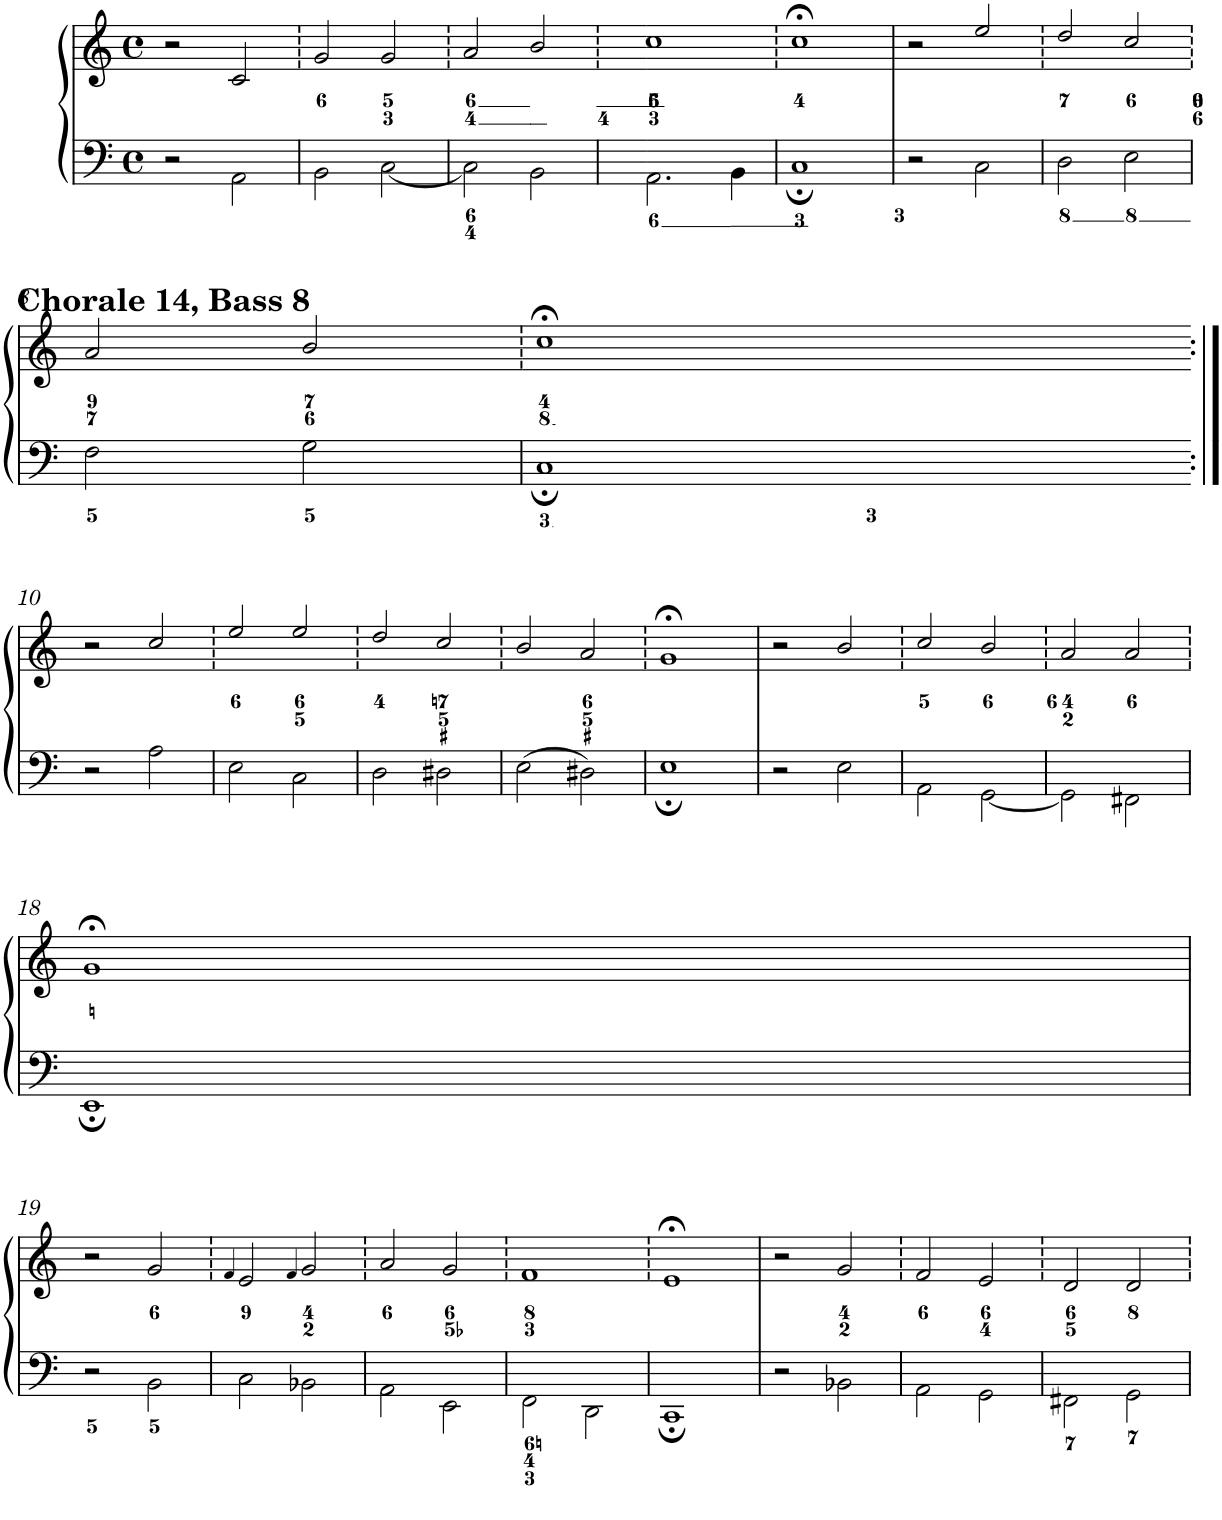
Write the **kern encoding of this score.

**kern	**kern
*part1	*part1
*staff2	*staff1
*I"Piano	*
*I'Pno.	*
*clefF4	*clefG2
*k[]	*k[]
*M4/4	*M4/4
*met(c)	*met(c)
=1	=1
2r	2r
2AA\	2c/
=2	=2
2BB\	2g/
[<2C\	2g/
=3	=3
2C\]	2a/
2BB\	2b/
=4	=4
2.AA\	1cc
4BB\	.
=5	=5
1C;	1cc;<
=6	=6
2r	2r
2C\	2ee/
=7	=7
2D\	2dd/
2E\	2cc/
!!LO:LB:g=z
=8	=8
2F\	2a/
2G\	2b/
=9	=9
1C;	1cc;<
!!LO:LB:g=z
=10:|!	=10:|!
2r	2r
2A\	2cc/
=11	=11
2E\	2ee/
2C\	2ee/
=12	=12
2D\	2dd/
2D#X\	2cc/
=13	=13
2E\	2b/
2D#X\	2a/
=14	=14
1E;	1g;<
=15	=15
2r	2r
2E\	2b/
=16	=16
2AA\	2cc/
[<2GG\	2b/
=17	=17
2GG\]	2a/
2FF#X\	2a/
!!LO:LB:g=z
=18	=18
1EE;	1g;<
!!LO:LB:g=z
=19	=19
2r	2r
2BB\	2g/
=20	=20
.	4qf/
2C\	2e/
.	4qf/
2BB-X\	2g/
=21	=21
2AA\	2a/
2EE\	2g/
=22	=22
2FF\	1f
2DD\	.
=23	=23
1CC;	1e;<
=24	=24
2r	2r
2BB-X\	2g/
=25	=25
2AA\	2f/
2GG\	2e/
=26	=26
2FF#X\	2d/
2GG\	2d/
=	=
*-	*-
